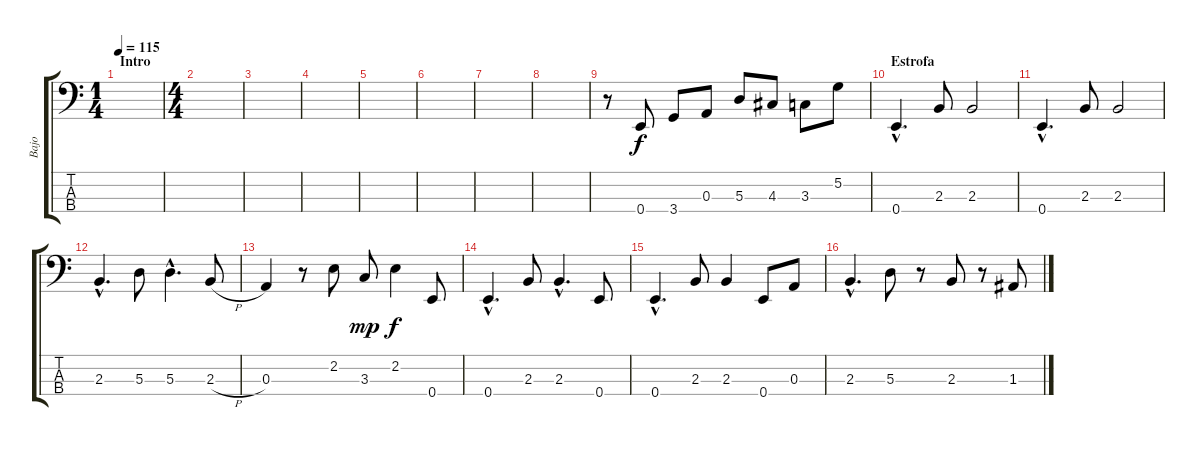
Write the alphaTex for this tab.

\track ("Bajo" "Bajo") {instrument electricbassfinger}
\staff {score tabs}
\tuning (G2 D2 A1 E1) {hide}
\ts (1 4)
\section ("" "Intro")
\tempo 115
\clef f4
\ks c
|
\ts (4 4)
|
|
|
|
|
|
|
r.8 0.4.8 3.4.8 0.3.8 5.3.8 4.3.8 3.3.8 5.2.8 |
\section ("" "Estrofa")
0.4{hac}.4{d} 2.3.8 2.3.2 |
0.4{hac}.4{d} 2.3.8 2.3.2 |
2.3{hac}.4{d} 5.3.8 5.3{hac}.4{d} 2.3{h}.8 |
0.3.4 r.8 2.2.8 3.3.8{dy mp} 2.2.4{dy f} 0.4.8 |
0.4{hac}.4{d} 2.3.8 2.3{hac}.4{d} 0.4.8 |
0.4{hac}.4{d} 2.3.8 2.3.4 0.4.8 0.3.8 |
2.3{hac}.4{d} 5.3.8 r.8 2.3.8 r.8 1.3{h}.8
